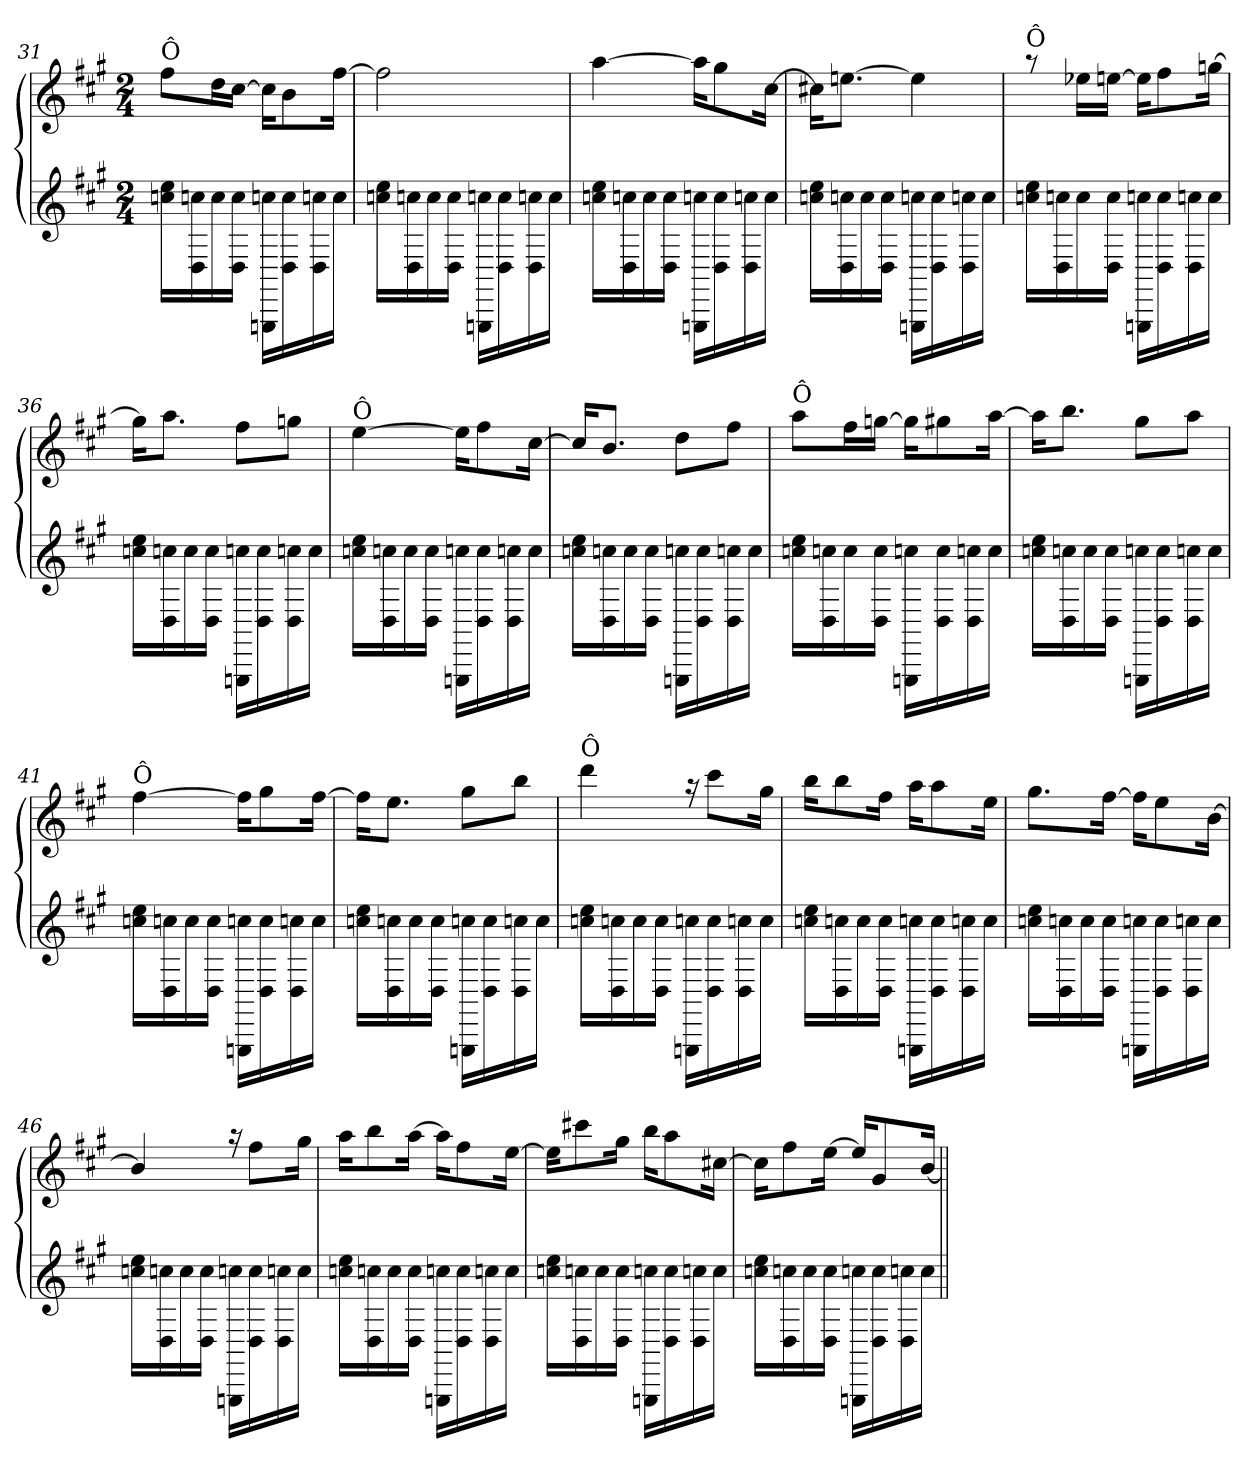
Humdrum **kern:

**kern	**kern
*part2	*part1
*staff2	*staff1
*clefG2	*clefG2
*ITrd-7c-12	*
*k[f#c#g#]	*k[f#c#g#]
*A:	*A:
*M2/4	*M2/4
=31	=31
*	*^
!	!LO:TX:a:t=Ô	!
16cccn\ 16eee\LL	8ff#\L	2ryy
16d\ 16cccn\	.	.
16ccc\	16dd\L	.
16d\ 16ccc\JJ	[<16cc#\JJ	.
16GGn\ 16cccn\LL	16cc#\KL]	.
16d\ 16ccc\	8b\	.
16d\ 16cccn\	.	.
16ccc\JJ	[<16ff#\Jk	.
=32	=32	=32
16cccn\ 16eee\LL	2ff#\]	2ryy
16d\ 16cccn\	.	.
16ccc\	.	.
16d\ 16ccc\JJ	.	.
16GGn\ 16cccn\LL	.	.
16d\ 16ccc\	.	.
16d\ 16cccn\	.	.
16ccc\JJ	.	.
=33	=33	=33
16cccn\ 16eee\LL	[<4aa\	2ryy
16d\ 16cccn\	.	.
16ccc\	.	.
16d\ 16ccc\JJ	.	.
16GGn\ 16cccn\LL	16aa\KL]	.
16d\ 16ccc\	8gg#\	.
16d\ 16cccn\	.	.
16ccc\JJ	[<16cc#\Jk	.
=34	=34	=34
16cccn\ 16eee\LL	16cc#X\KL]	2ryy
16d\ 16cccn\	[<8.een\J	.
16ccc\	.	.
16d\ 16ccc\JJ	.	.
16GGn\ 16cccn\LL	4ee\]	.
16d\ 16ccc\	.	.
16d\ 16cccn\	.	.
16ccc\JJ	.	.
=35	=35	=35
!	!LO:TX:a:t=Ô	!
16cccn\ 16eee\LL	8raa	2ryy
16d\ 16cccn\	.	.
16ccc\	16ee-X\LL	.
16d\ 16ccc\JJ	[<16een\JJ	.
16GGn\ 16cccn\LL	16ee\KL]	.
16d\ 16ccc\	8ff#\	.
16d\ 16cccn\	.	.
16ccc\JJ	[<16ggn\Jk	.
!!LO:LB:g=z	!!
=36	=36	=36
16cccn\ 16eee\LL	16gg\KL]	2ryy
16d\ 16cccn\	8.aa\J	.
16ccc\	.	.
16d\ 16ccc\JJ	.	.
16GGn\ 16cccn\LL	8ff#\L	.
16d\ 16ccc\	.	.
16d\ 16cccn\	8ggn\J	.
16ccc\JJ	.	.
=37	=37	=37
!	!LO:TX:a:t=Ô	!
16cccn\ 16eee\LL	[<4ee\	2ryy
16d\ 16cccn\	.	.
16ccc\	.	.
16d\ 16ccc\JJ	.	.
16GGn\ 16cccn\LL	16ee\KL]	.
16d\ 16ccc\	8ff#\	.
16d\ 16cccn\	.	.
16ccc\JJ	[<16cc#\Jk	.
=38	=38	=38
16cccn\ 16eee\LL	16cc#/KL]	2ryy
16d\ 16cccn\	8.b/J	.
16ccc\	.	.
16d\ 16ccc\JJ	.	.
16GGn\ 16cccn\LL	8dd\L	.
16d\ 16ccc\	.	.
16d\ 16cccn\	8ff#\J	.
16ccc\JJ	.	.
=39	=39	=39
!	!LO:TX:a:t=Ô	!
16cccn\ 16eee\LL	8aa\L	2ryy
16d\ 16cccn\	.	.
16ccc\	16ff#\L	.
16d\ 16ccc\JJ	[<16ggn\JJ	.
16GGn\ 16cccn\LL	16gg\KL]	.
16d\ 16ccc\	8gg#X\	.
16d\ 16cccn\	.	.
16ccc\JJ	[<16aa\Jk	.
=40	=40	=40
16cccn\ 16eee\LL	16aa\KL]	2ryy
16d\ 16cccn\	8.bb\J	.
16ccc\	.	.
16d\ 16ccc\JJ	.	.
16GGn\ 16cccn\LL	8gg#\L	.
16d\ 16ccc\	.	.
16d\ 16cccn\	8aa\J	.
16ccc\JJ	.	.
!!LO:PB:g=z	!!
=41	=41	=41
!	!LO:TX:a:t=Ô	!
16cccn\ 16eee\LL	[<4ff#\	2ryy
16d\ 16cccn\	.	.
16ccc\	.	.
16d\ 16ccc\JJ	.	.
16GGn\ 16cccn\LL	16ff#\KL]	.
16d\ 16ccc\	8gg#\	.
16d\ 16cccn\	.	.
16ccc\JJ	[<16ff#\Jk	.
=42	=42	=42
16cccn\ 16eee\LL	16ff#\KL]	2ryy
16d\ 16cccn\	8.ee\J	.
16ccc\	.	.
16d\ 16ccc\JJ	.	.
16GGn\ 16cccn\LL	8gg#\L	.
16d\ 16ccc\	.	.
16d\ 16cccn\	8bb\J	.
16ccc\JJ	.	.
=43	=43	=43
!	!LO:TX:a:t=Ô	!
16cccn\ 16eee\LL	4ddd\	2ryy
16d\ 16cccn\	.	.
16ccc\	.	.
16d\ 16ccc\JJ	.	.
16GGn\ 16cccn\LL	16raa	.
16d\ 16ccc\	8ccc#\L	.
16d\ 16cccn\	.	.
16ccc\JJ	16gg#\Jk	.
=44	=44	=44
16cccn\ 16eee\LL	16bb\KL	2ryy
16d\ 16cccn\	8bb\	.
16ccc\	.	.
16d\ 16ccc\JJ	16ff#\Jk	.
16GGn\ 16cccn\LL	16aa\KL	.
16d\ 16ccc\	8aa\	.
16d\ 16cccn\	.	.
16ccc\JJ	16ee\Jk	.
=45	=45	=45
16cccn\ 16eee\LL	8.gg#\L	2ryy
16d\ 16cccn\	.	.
16ccc\	.	.
16d\ 16ccc\JJ	[<16ff#\Jk	.
16GGn\ 16cccn\LL	16ff#\KL]	.
16d\ 16ccc\	8ee\	.
16d\ 16cccn\	.	.
16ccc\JJ	[<16b\Jk	.
=46	=46	=46
16cccn\ 16eee\LL	4b/]	2ryy
16d\ 16cccn\	.	.
16ccc\	.	.
16d\ 16ccc\JJ	.	.
16GGn\ 16cccn\LL	16raa	.
16d\ 16ccc\	8ff#\L	.
16d\ 16cccn\	.	.
16ccc\JJ	16gg#\Jk	.
!!LO:LB:g=z	!!
=47	=47	=47
16cccn\ 16eee\LL	16aa\KL	2ryy
16d\ 16cccn\	8bb\	.
16ccc\	.	.
16d\ 16ccc\JJ	[<16aa\Jk	.
16GGn\ 16cccn\LL	16aa\KL]	.
16d\ 16ccc\	8ff#\	.
16d\ 16cccn\	.	.
16ccc\JJ	[<16ee\Jk	.
=48	=48	=48
16cccn\ 16eee\LL	16een\KL]	2ryy
16d\ 16cccn\	8ccc#X\	.
16ccc\	.	.
16d\ 16ccc\JJ	16gg#\Jk	.
16GGn\ 16cccn\LL	16bb\KL	.
16d\ 16ccc\	8aa\	.
16d\ 16cccn\	.	.
16ccc\JJ	[<16cc#X\Jk	.
=49	=49	=49
16cccn\ 16eee\LL	16cc#\KL]	4ryy
16d\ 16cccn\	8ff#\	.
16ccc\	.	.
16d\ 16ccc\JJ	[<16ee\Jk	.
16GGn\ 16cccn\LL	16ee/KL]	4ryy
16d\ 16ccc\	8g#/	.
16d\ 16cccn\	.	.
16ccc\JJ	[>16b/Jk	.
*	*v	*v
=||	=||
*-	*-
